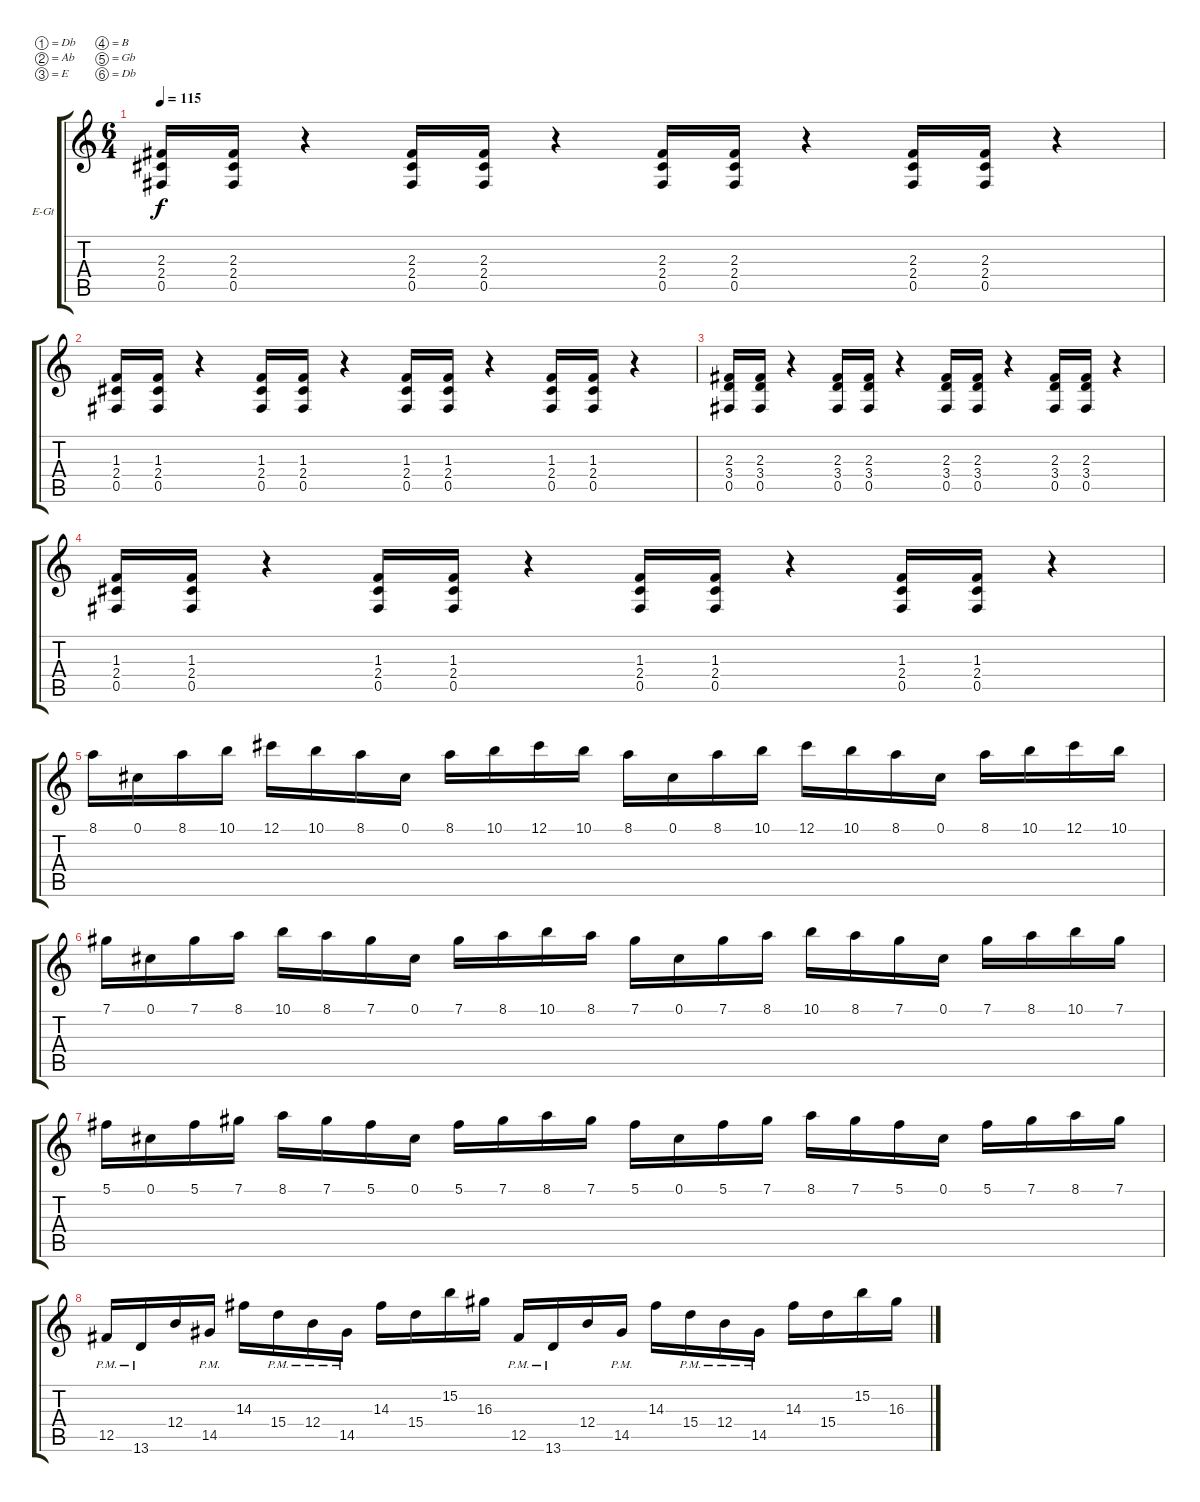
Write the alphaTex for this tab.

\bracketExtendMode groupsimilarinstruments
\firstSystemTrackNameOrientation horizontal
\otherSystemsTrackNameOrientation horizontal
\track ("Robb Flynn (Lead)" "E-Gt") {instrument overdrivenguitar}
\staff {score tabs}
\tuning (Db4 Ab3 E3 B2 Gb2 Db2)
\ts (6 4)
\tempo 115
\clef g2
\ks c
(2.3 2.4 0.5).16{dy f} (2.3 2.4 0.5).16 r.4 (2.3 2.4 0.5).16 (2.3 2.4 0.5).16 r.4 (2.3 2.4 0.5).16 (2.3 2.4 0.5).16 r.4 (2.3 2.4 0.5).16 (2.3 2.4 0.5).16 r.4 |
(1.3 2.4 0.5).16 (1.3 2.4 0.5).16 r.4 (1.3 2.4 0.5).16 (1.3 2.4 0.5).16 r.4 (1.3 2.4 0.5).16 (1.3 2.4 0.5).16 r.4 (1.3 2.4 0.5).16 (1.3 2.4 0.5).16 r.4 |
(2.3 3.4 0.5).16 (2.3 3.4 0.5).16 r.4 (2.3 3.4 0.5).16 (2.3 3.4 0.5).16 r.4 (2.3 3.4 0.5).16 (2.3 3.4 0.5).16 r.4 (2.3 3.4 0.5).16 (2.3 3.4 0.5).16 r.4 |
(1.3 2.4 0.5).16 (1.3 2.4 0.5).16 r.4 (1.3 2.4 0.5).16 (1.3 2.4 0.5).16 r.4 (1.3 2.4 0.5).16 (1.3 2.4 0.5).16 r.4 (1.3 2.4 0.5).16 (1.3 2.4 0.5).16 r.4 |
8.1.16 0.1.16 8.1.16 10.1.16 12.1.16 10.1.16 8.1.16 0.1.16 8.1.16 10.1.16 12.1.16 10.1.16 8.1.16 0.1.16 8.1.16 10.1.16 12.1.16 10.1.16 8.1.16 0.1.16 8.1.16 10.1.16 12.1.16 10.1.16 |
7.1.16 0.1.16 7.1.16 8.1.16 10.1.16 8.1.16 7.1.16 0.1.16 7.1.16 8.1.16 10.1.16 8.1.16 7.1.16 0.1.16 7.1.16 8.1.16 10.1.16 8.1.16 7.1.16 0.1.16 7.1.16 8.1.16 10.1.16 7.1.16 |
5.1.16 0.1.16 5.1.16 7.1.16 8.1.16 7.1.16 5.1.16 0.1.16 5.1.16 7.1.16 8.1.16 7.1.16 5.1.16 0.1.16 5.1.16 7.1.16 8.1.16 7.1.16 5.1.16 0.1.16 5.1.16 7.1.16 8.1.16 7.1.16 |
12.5{pm}.16 13.6{pm}.16 12.4.16 14.5{pm}.16 14.3.16 15.4{pm}.16 12.4{pm}.16 14.5{pm}.16 14.3.16 15.4.16 15.2.16 16.3.16 12.5{pm}.16 13.6{pm}.16 12.4.16 14.5{pm}.16 14.3.16 15.4{pm}.16 12.4{pm}.16 14.5{pm}.16 14.3.16 15.4.16 15.2.16 16.3.16
